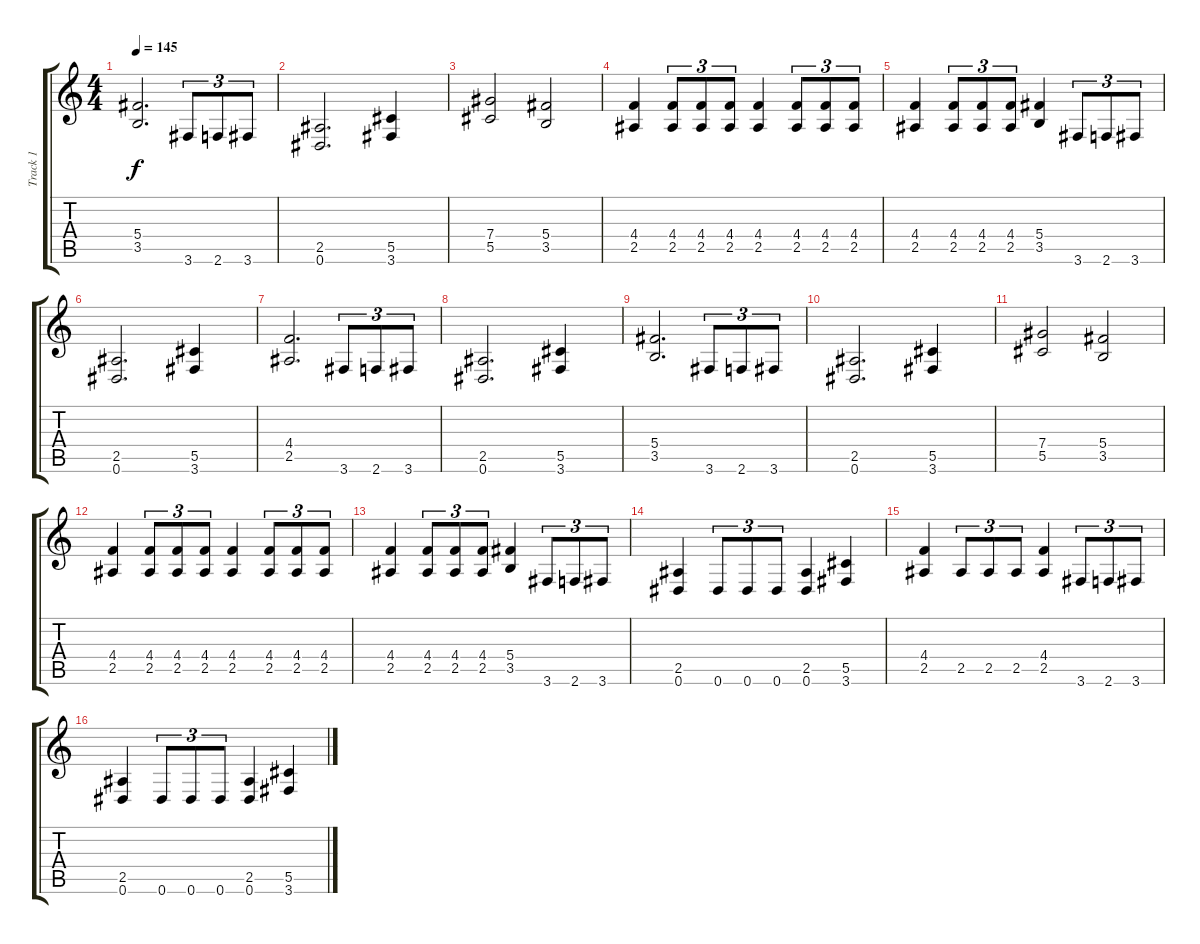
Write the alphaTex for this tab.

\track ("Track 1" "Track 1") {instrument distortionguitar}
\staff {score tabs}
\tuning (Eb4 Bb3 Gb3 Db3 Ab2 Eb2) {hide}
\ts (4 4)
\tempo 145
\clef g2
\ks c
(5.4 3.5).2{d dy f} 3.6.8{tu (3 2)} 2.6.8{tu (3 2)} 3.6.8{tu (3 2)} |
(2.5 0.6).2{d} (5.5 3.6).4 |
(7.4 5.5).2 (5.4 3.5).2 |
(4.4 2.5).4 (4.4 2.5).8{tu (3 2)} (4.4 2.5).8{tu (3 2)} (4.4 2.5).8{tu (3 2)} (4.4 2.5).4 (4.4 2.5).8{tu (3 2)} (4.4 2.5).8{tu (3 2)} (4.4 2.5).8{tu (3 2)} |
(4.4 2.5).4 (4.4 2.5).8{tu (3 2)} (4.4 2.5).8{tu (3 2)} (4.4 2.5).8{tu (3 2)} (5.4 3.5).4 3.6.8{tu (3 2)} 2.6.8{tu (3 2)} 3.6.8{tu (3 2)} |
(2.5 0.6).2{d} (5.5 3.6).4 |
(4.4 2.5).2{d} 3.6.8{tu (3 2)} 2.6.8{tu (3 2)} 3.6.8{tu (3 2)} |
(2.5 0.6).2{d} (5.5 3.6).4 |
(5.4 3.5).2{d} 3.6.8{tu (3 2)} 2.6.8{tu (3 2)} 3.6.8{tu (3 2)} |
(2.5 0.6).2{d} (5.5 3.6).4 |
(7.4 5.5).2 (5.4 3.5).2 |
(4.4 2.5).4 (4.4 2.5).8{tu (3 2)} (4.4 2.5).8{tu (3 2)} (4.4 2.5).8{tu (3 2)} (4.4 2.5).4 (4.4 2.5).8{tu (3 2)} (4.4 2.5).8{tu (3 2)} (4.4 2.5).8{tu (3 2)} |
(4.4 2.5).4 (4.4 2.5).8{tu (3 2)} (4.4 2.5).8{tu (3 2)} (4.4 2.5).8{tu (3 2)} (5.4 3.5).4 3.6.8{tu (3 2)} 2.6.8{tu (3 2)} 3.6.8{tu (3 2)} |
(2.5 0.6).4 0.6.8{tu (3 2)} 0.6.8{tu (3 2)} 0.6.8{tu (3 2)} (2.5 0.6).4 (5.5 3.6).4 |
(4.4 2.5).4 2.5.8{tu (3 2)} 2.5.8{tu (3 2)} 2.5.8{tu (3 2)} (4.4 2.5).4 3.6.8{tu (3 2)} 2.6.8{tu (3 2)} 3.6.8{tu (3 2)} |
(2.5 0.6).4 0.6.8{tu (3 2)} 0.6.8{tu (3 2)} 0.6.8{tu (3 2)} (2.5 0.6).4 (5.5 3.6).4
